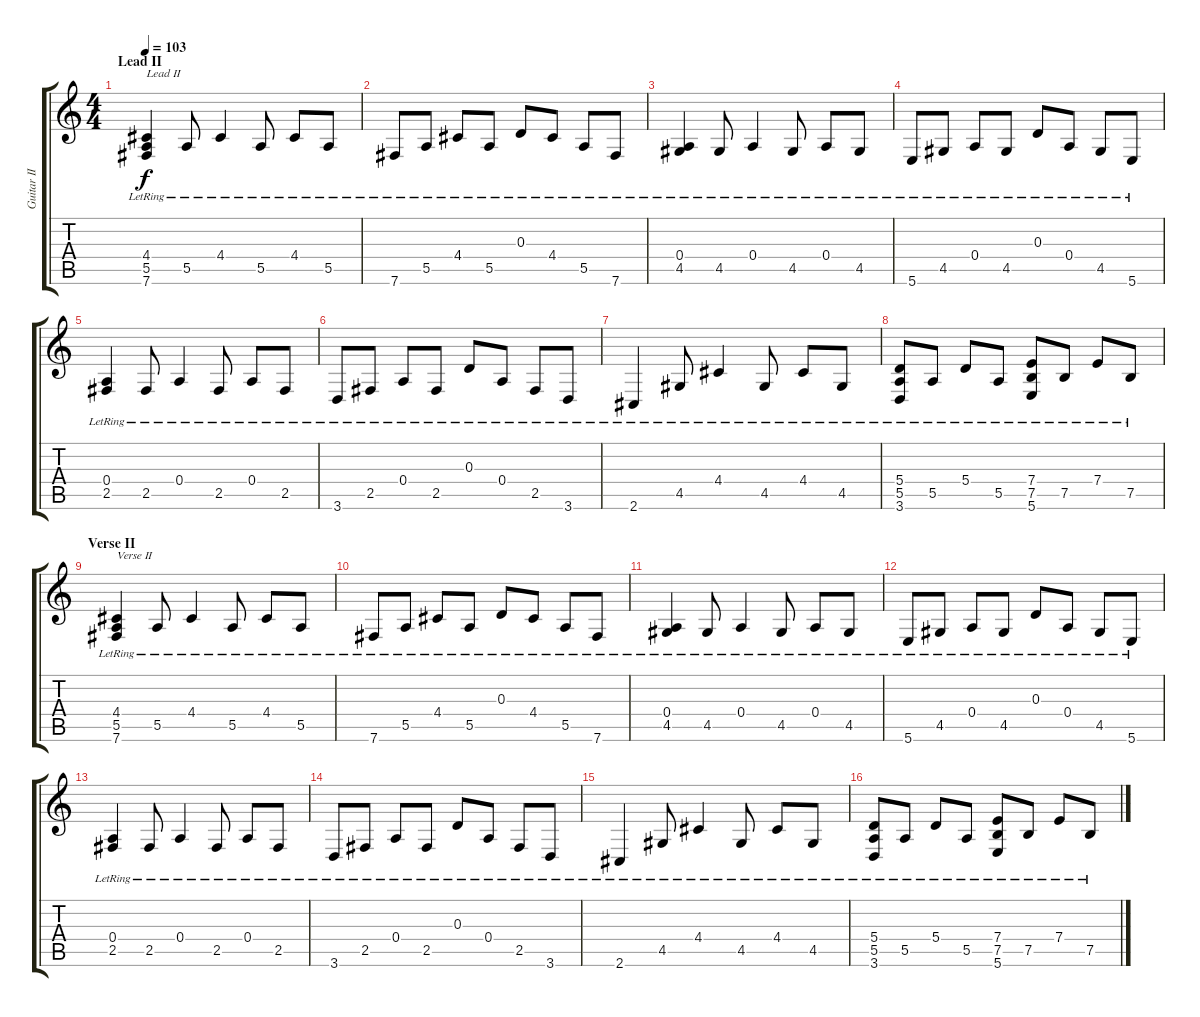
\track ("Guitar II [Rob Barrett]" "Guitar II ") {instrument distortionguitar}
\staff {score tabs}
\tuning (B3 Gb3 D3 A2 E2 B1) {hide}
\ts (4 4)
\section ("" "Lead II")
\tempo 103
\clef g2
\ks c
(4.4{lr} 5.5{lr} 7.6{lr}).4{txt "Lead II" dy f instrument acousticguitarsteel} 5.5{lr}.8 4.4{lr}.4 5.5{lr}.8 4.4{lr}.8 5.5{lr}.8 |
7.6{lr}.8 5.5{lr}.8 4.4{lr}.8 5.5{lr}.8 0.3{lr}.8 4.4{lr}.8 5.5{lr}.8 7.6{lr}.8 |
(0.4{lr} 4.5{lr}).4 4.5{lr}.8 0.4{lr}.4 4.5{lr}.8 0.4{lr}.8 4.5{lr}.8 |
5.6{lr}.8 4.5{lr}.8 0.4{lr}.8 4.5{lr}.8 0.3{lr}.8 0.4{lr}.8 4.5{lr}.8 5.6{lr}.8 |
(0.4{lr} 2.5{lr}).4 2.5{lr}.8 0.4{lr}.4 2.5{lr}.8 0.4{lr}.8 2.5{lr}.8 |
3.6{lr}.8 2.5{lr}.8 0.4{lr}.8 2.5{lr}.8 0.3{lr}.8 0.4{lr}.8 2.5{lr}.8 3.6{lr}.8 |
2.6{lr}.4 4.5{lr}.8 4.4{lr}.4 4.5{lr}.8 4.4{lr}.8 4.5{lr}.8 |
(5.4{lr} 5.5{lr} 3.6{lr}).8 5.5{lr}.8 5.4{lr}.8 5.5{lr}.8 (7.4{lr} 7.5{lr} 5.6{lr}).8 7.5{lr}.8 7.4{lr}.8 7.5{lr}.8 |
\section ("" "Verse II")
(4.4{lr} 5.5{lr} 7.6{lr}).4{txt "Verse II" instrument acousticguitarsteel} 5.5{lr}.8 4.4{lr}.4 5.5{lr}.8 4.4{lr}.8 5.5{lr}.8 |
7.6{lr}.8 5.5{lr}.8 4.4{lr}.8 5.5{lr}.8 0.3{lr}.8 4.4{lr}.8 5.5{lr}.8 7.6{lr}.8 |
(0.4{lr} 4.5{lr}).4 4.5{lr}.8 0.4{lr}.4 4.5{lr}.8 0.4{lr}.8 4.5{lr}.8 |
5.6{lr}.8 4.5{lr}.8 0.4{lr}.8 4.5{lr}.8 0.3{lr}.8 0.4{lr}.8 4.5{lr}.8 5.6{lr}.8 |
(0.4{lr} 2.5{lr}).4 2.5{lr}.8 0.4{lr}.4 2.5{lr}.8 0.4{lr}.8 2.5{lr}.8 |
3.6{lr}.8 2.5{lr}.8 0.4{lr}.8 2.5{lr}.8 0.3{lr}.8 0.4{lr}.8 2.5{lr}.8 3.6{lr}.8 |
2.6{lr}.4 4.5{lr}.8 4.4{lr}.4 4.5{lr}.8 4.4{lr}.8 4.5{lr}.8 |
(5.4{lr} 5.5{lr} 3.6{lr}).8 5.5{lr}.8 5.4{lr}.8 5.5{lr}.8 (7.4{lr} 7.5{lr} 5.6{lr}).8 7.5{lr}.8 7.4{lr}.8 7.5{lr}.8
